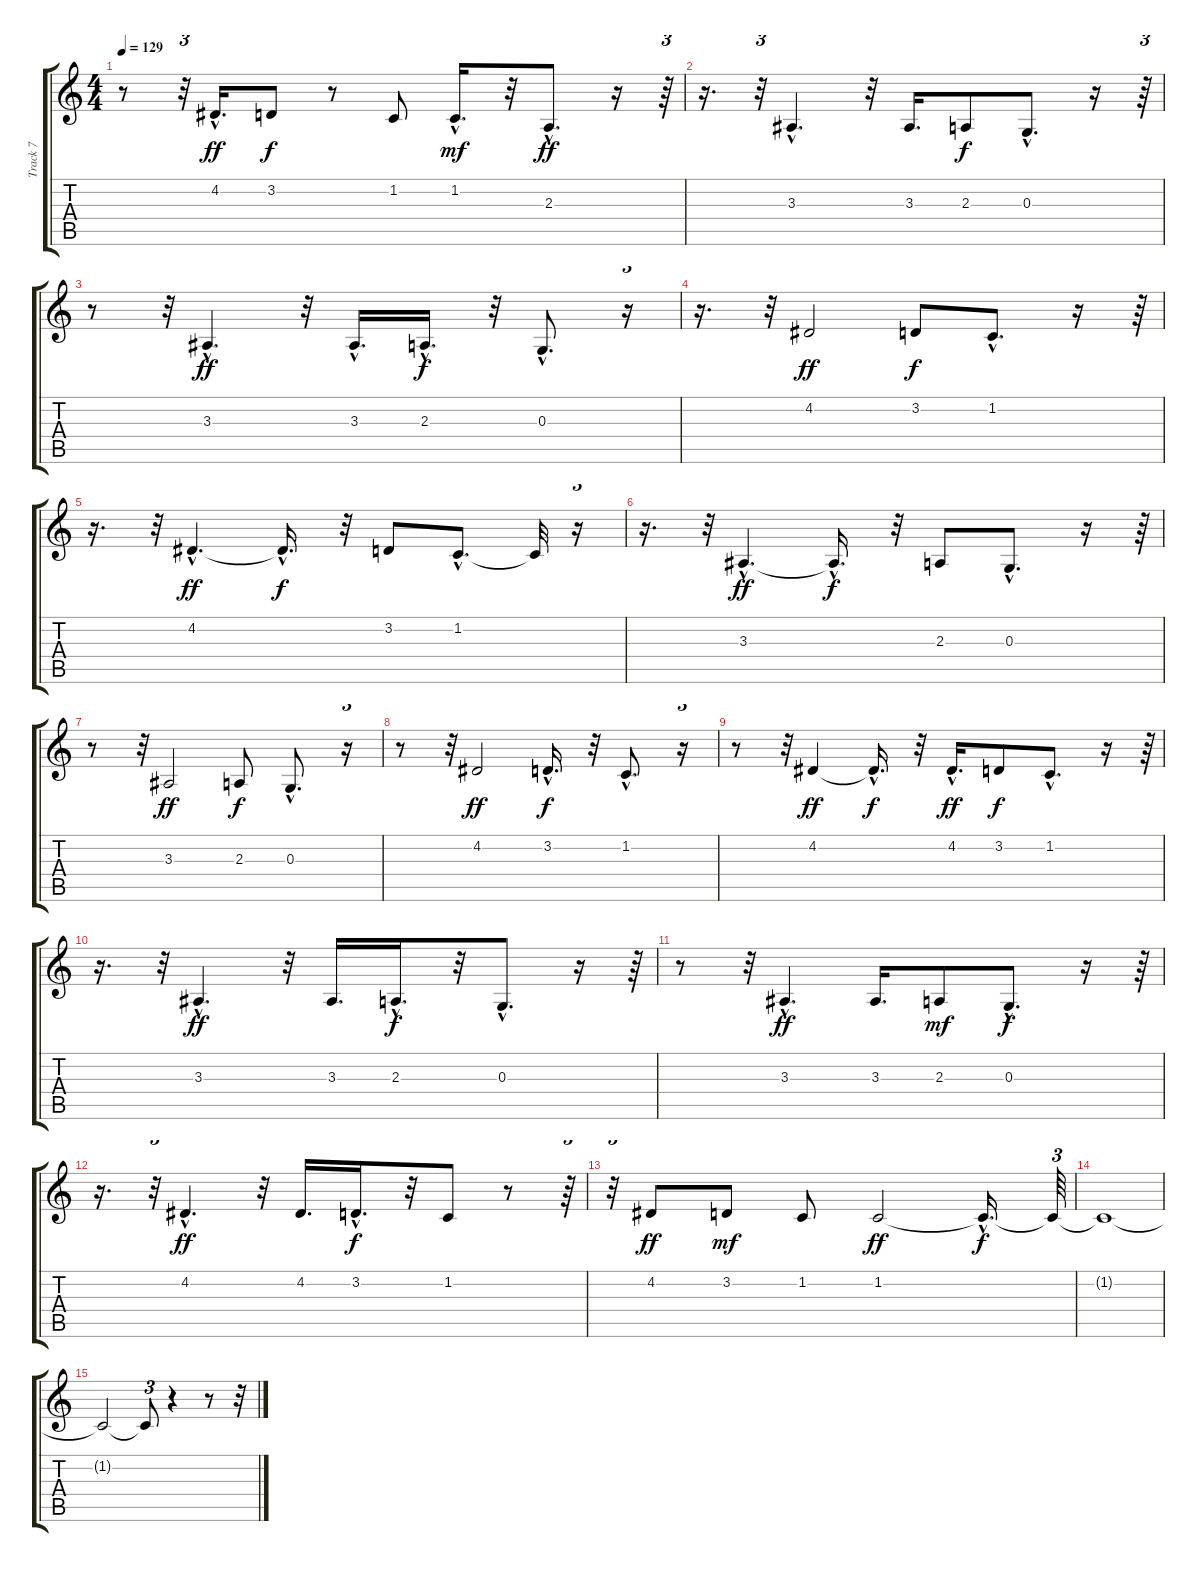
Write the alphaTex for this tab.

\track ("Track 7" "Track 7") {instrument tenorsax}
\staff {score tabs}
\tuning (E4 B3 G3 D3 A2 E2) {hide}
\ts (4 4)
\tempo 129
\clef g2
\ks c
r.8{dy f} r.32{tu (3 2)} 4.2{hac}.16{d dy ff} 3.2.8{dy f} r.8 1.2.8 1.2{hac}.16{d dy mf} r.32 2.3{hac}.8{d dy ff} r.16 r.64{tu (3 2)} |
r.16{d} r.32{tu (3 2)} 3.3{hac}.4{d} r.32 3.3.16{d} 2.3.8{dy f} 0.3{hac}.8{d} r.16 r.64{tu (3 2)} |
r.8 r.32{tu (3 2)} 3.3{hac}.4{d dy ff} r.32 3.3{hac}.16{d} 2.3{hac}.16{d dy f} r.32 0.3{hac}.8{d} r.16{tu (3 2)} |
r.16{d} r.32{tu (3 2)} 4.2.2{dy ff} 3.2.8{dy f} 1.2{hac}.8{d} r.16 r.64{tu (3 2)} |
r.16{d} r.32{tu (3 2)} 4.2{hac}.4{d dy ff} 4.2{hac t}.16{d dy f} r.32 3.2.8 1.2{hac}.8{d} 1.2{t}.32 r.16{tu (3 2)} |
r.16{d} r.32{tu (3 2)} 3.3{hac}.4{d dy ff} 3.3{hac t}.16{d dy f} r.32 2.3.8 0.3{hac}.8{d} r.16 r.64{tu (3 2)} |
r.8 r.32{tu (3 2)} 3.3.2{dy ff} 2.3.8{dy f} 0.3{hac}.8{d} r.16{tu (3 2)} |
r.8 r.32{tu (3 2)} 4.2.2{dy ff} 3.2{hac}.16{d dy f} r.32 1.2{hac}.8{d} r.16{tu (3 2)} |
r.8 r.32{tu (3 2)} 4.2.4{dy ff} 4.2{hac t}.16{d dy f} r.32 4.2{hac}.16{d dy ff} 3.2.8{dy f} 1.2{hac}.8{d} r.16 r.64{tu (3 2)} |
r.16{d} r.32{tu (3 2)} 3.3{hac}.4{d dy ff} r.32 3.3.16{d} 2.3{hac}.16{d dy f} r.32 0.3{hac}.8{d} r.16 r.64{tu (3 2)} |
r.8 r.32{tu (3 2)} 3.3{hac}.4{d dy ff} 3.3.16{d} 2.3.8{dy mf} 0.3{hac}.8{d dy f} r.16 r.64{tu (3 2)} |
r.16{d} r.32{tu (3 2)} 4.2{hac}.4{d dy ff} r.32 4.2.16{d} 3.2{hac}.16{d dy f} r.32 1.2.8 r.8 r.64{tu (3 2)} |
r.32{tu (3 2)} 4.2.8{dy ff} 3.2.8{dy mf} 1.2.8 1.2.2{dy ff} 1.2{hac t}.16{d dy f} 1.2{t}.64{tu (3 2)} |
1.2{t}.1 |
1.2{t}.2 1.2{t}.8{tu (3 2)} r.4 r.8 r.32
